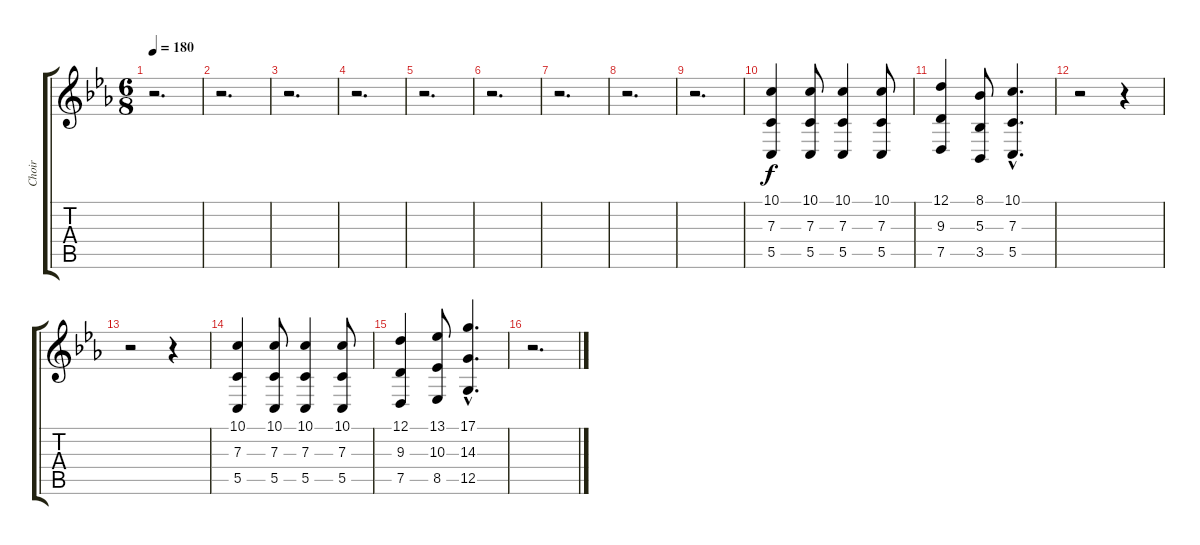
\track ("Choir" "Choir") {instrument choiraahs}
\staff {score tabs}
\tuning (D4 A3 F3 C3 G2 D2) {hide}
\ts (6 8)
\tempo 180
\clef g2
\ks cminor
r.2{d dy f} |
r.2{d} |
r.2{d} |
r.2{d} |
r.2{d} |
r.2{d} |
r.2{d} |
r.2{d} |
r.2{d} |
(10.1 7.3 5.5).4 (10.1 7.3 5.5).8 (10.1 7.3 5.5).4 (10.1 7.3 5.5).8 |
(12.1 9.3 7.5).4 (8.1 5.3 3.5).8 (10.1{hac} 7.3{hac} 5.5{hac}).4{d} |
r.2 r.4 |
r.2 r.4 |
(10.1 7.3 5.5).4 (10.1 7.3 5.5).8 (10.1 7.3 5.5).4 (10.1 7.3 5.5).8 |
(12.1 9.3 7.5).4 (13.1 10.3 8.5).8 (17.1{hac} 14.3{hac} 12.5{hac}).4{d} |
r.2{d}
